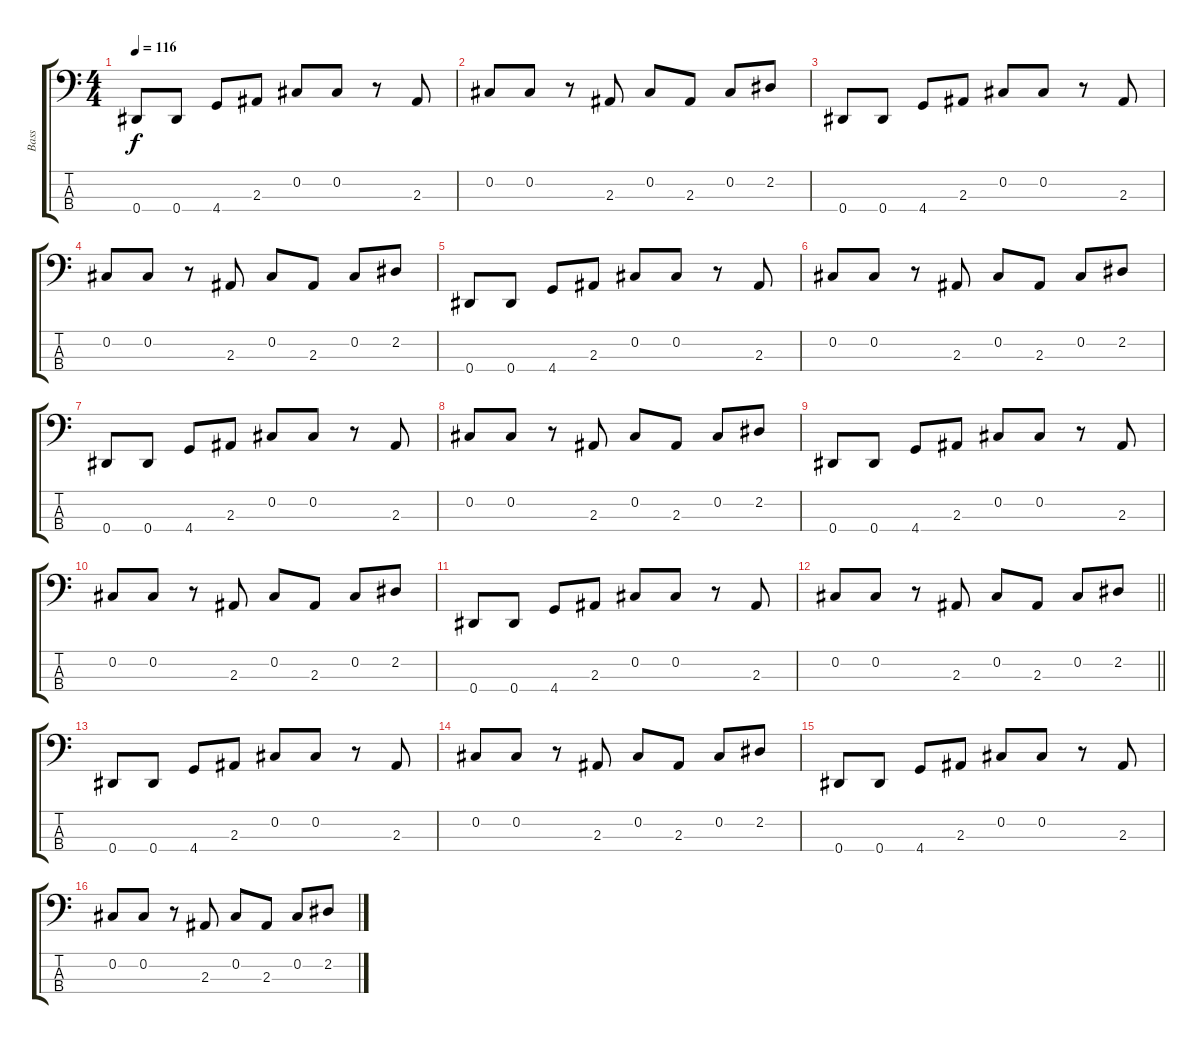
\track ("Bass" "Bass") {instrument electricbassfinger}
\staff {score tabs}
\tuning (Gb2 Db2 Ab1 Eb1) {hide}
\ts (4 4)
\tempo 116
\clef f4
\ks c
0.4.8{dy f instrument electricbassfinger} 0.4.8 4.4.8 2.3.8 0.2.8 0.2.8 r.8 2.3.8 |
0.2.8 0.2.8 r.8 2.3.8 0.2.8 2.3.8 0.2.8 2.2.8 |
0.4.8 0.4.8 4.4.8 2.3.8 0.2.8 0.2.8 r.8 2.3.8 |
0.2.8 0.2.8 r.8 2.3.8 0.2.8 2.3.8 0.2.8 2.2.8 |
0.4.8 0.4.8 4.4.8 2.3.8 0.2.8 0.2.8 r.8 2.3.8 |
0.2.8 0.2.8 r.8 2.3.8 0.2.8 2.3.8 0.2.8 2.2.8 |
0.4.8 0.4.8 4.4.8 2.3.8 0.2.8 0.2.8 r.8 2.3.8 |
0.2.8 0.2.8 r.8 2.3.8 0.2.8 2.3.8 0.2.8 2.2.8 |
0.4.8 0.4.8 4.4.8 2.3.8 0.2.8 0.2.8 r.8 2.3.8 |
0.2.8 0.2.8 r.8 2.3.8 0.2.8 2.3.8 0.2.8 2.2.8 |
0.4.8 0.4.8 4.4.8 2.3.8 0.2.8 0.2.8 r.8 2.3.8 |
\barLineRight lightlight
0.2.8 0.2.8 r.8 2.3.8 0.2.8 2.3.8 0.2.8 2.2.8 |
0.4.8 0.4.8 4.4.8 2.3.8 0.2.8 0.2.8 r.8 2.3.8 |
0.2.8 0.2.8 r.8 2.3.8 0.2.8 2.3.8 0.2.8 2.2.8 |
0.4.8 0.4.8 4.4.8 2.3.8 0.2.8 0.2.8 r.8 2.3.8 |
0.2.8 0.2.8 r.8 2.3.8 0.2.8 2.3.8 0.2.8 2.2.8
